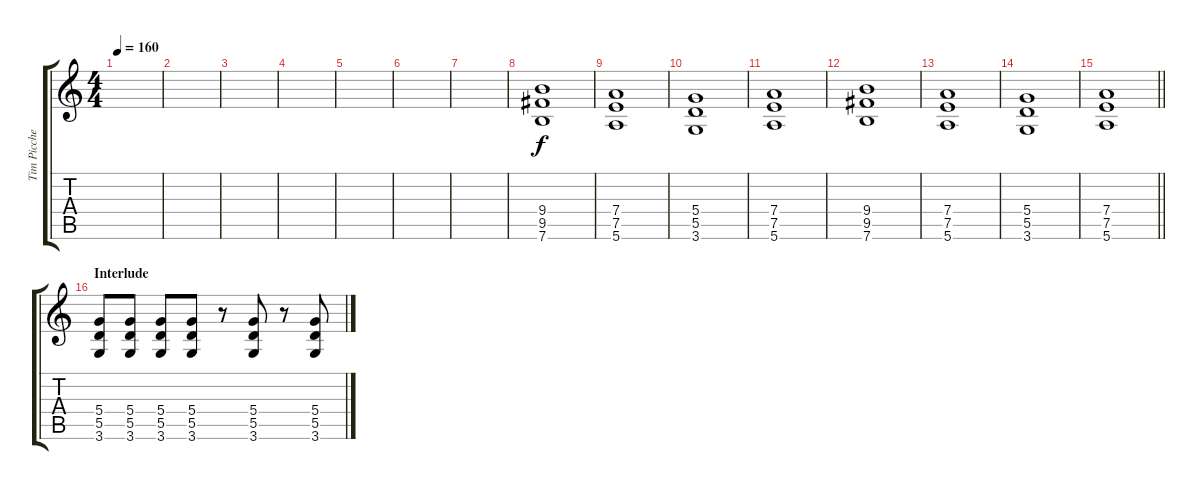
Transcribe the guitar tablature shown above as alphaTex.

\track ("Tim Picchetti (Guitarra)" "Tim Picche") {instrument overdrivenguitar}
\staff {score tabs}
\tuning (E4 B3 G3 D3 A2 E2) {hide}
\ts (4 4)
\tempo 160
\clef g2
\ks c
|
|
|
|
|
|
|
(9.4 9.5 7.6).1{volume 16} |
(7.4 7.5 5.6).1 |
(5.4 5.5 3.6).1 |
(7.4 7.5 5.6).1 |
(9.4 9.5 7.6).1 |
(7.4 7.5 5.6).1 |
(5.4 5.5 3.6).1 |
\barLineRight lightlight
(7.4 7.5 5.6).1 |
\section ("" "Interlude")
(5.4 5.5 3.6).8 (5.4 5.5 3.6).8 (5.4 5.5 3.6).8 (5.4 5.5 3.6).8 r.8 (5.4 5.5 3.6).8 r.8 (5.4 5.5 3.6).8
